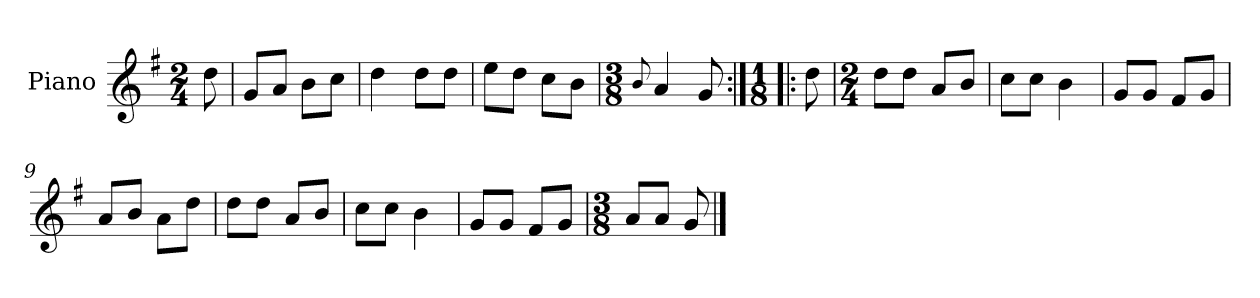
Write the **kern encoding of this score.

**kern
*part1
*staff1
*I"Piano
*I'Pno.
*clefG2
*k[f#]
*M2/4
=
8dd\
=1
8g/L
8a/J
8b\L
8cc\J
=2
4dd\
8dd\L
8dd\J
=3
8ee\L
8dd\J
8cc\L
8b\J
=4
*M3/8
8qqb/
4a/
8g/
=5:|!|:
*M1/8
8dd\
=6
*M2/4
8dd\L
8dd\J
8a/L
8b/J
=7
8cc\L
8cc\J
4b\
=8
8g/L
8g/J
8f#/L
8g/J
=9
8a/L
8b/J
8a\L
8dd\J
=10
8dd\L
8dd\J
8a/L
8b/J
!!LO:LB:g=z
=11
8cc\L
8cc\J
4b\
=12
8g/L
8g/J
8f#/L
8g/J
=13
*M3/8
8a/L
8a/J
8g/
==
*-
